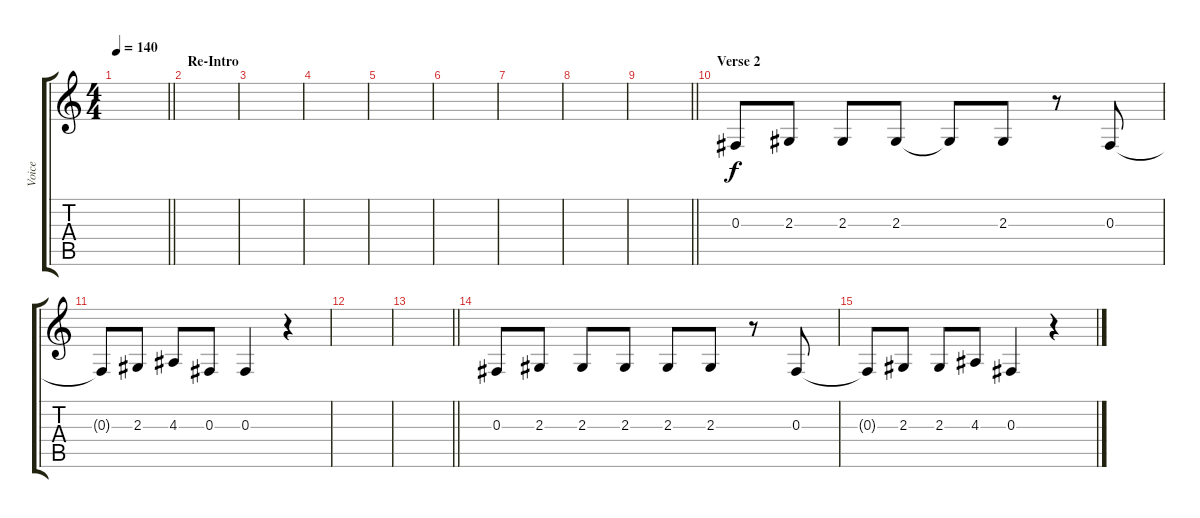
\track ("Voice" "Voice") {instrument altosax}
\staff {score tabs}
\tuning (Eb4 Bb3 Gb3 Db3 Ab2 Eb2) {hide}
\ts (4 4)
\tempo 140
\clef g2
\barLineRight lightlight
\ks c
|
\section ("" "Re-Intro")
|
|
|
|
|
|
|
\barLineRight lightlight
|
\section ("" "Verse 2")
0.3.8 2.3.8 2.3.8 2.3.8 2.3{t}.8 2.3.8 r.8 0.3.8 |
0.3{t}.8 2.3.8 4.3.8 0.3.8 0.3.4 r.4 |
|
\barLineRight lightlight
|
0.3.8 2.3.8 2.3.8 2.3.8 2.3.8 2.3.8 r.8 0.3.8 |
0.3{t}.8 2.3.8 2.3.8 4.3.8 0.3.4 r.4
